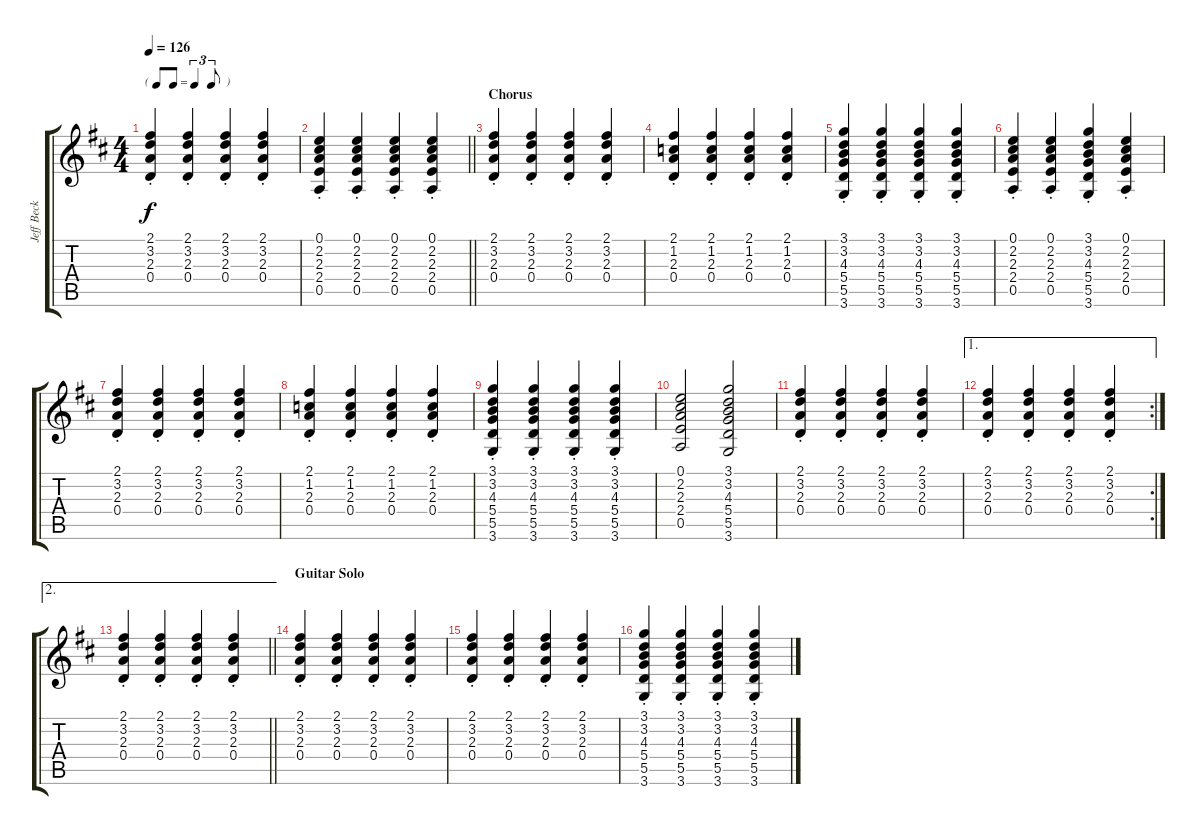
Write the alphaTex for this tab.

\track ("Jeff Beck - Clean Electric Guitar" "Jeff Beck ") {instrument electricguitarclean}
\staff {score tabs}
\tuning (E4 B3 G3 D3 A2 E2) {hide}
\ts (4 4)
\tf triplet8th
\tempo 126
\clef g2
\ks d
(2.1{st} 3.2{st} 2.3{st} 0.4{st}).4{dy f} (2.1{st} 3.2{st} 2.3{st} 0.4{st}).4 (2.1{st} 3.2{st} 2.3{st} 0.4{st}).4 (2.1{st} 3.2{st} 2.3{st} 0.4{st}).4 |
\barLineRight lightlight
(0.1{st} 2.2{st} 2.3{st} 2.4{st} 0.5{st}).4 (0.1{st} 2.2{st} 2.3{st} 2.4{st} 0.5{st}).4 (0.1{st} 2.2{st} 2.3{st} 2.4{st} 0.5{st}).4 (0.1{st} 2.2{st} 2.3{st} 2.4{st} 0.5{st}).4 |
\section ("" "Chorus")
(2.1{st} 3.2{st} 2.3{st} 0.4{st}).4 (2.1{st} 3.2{st} 2.3{st} 0.4{st}).4 (2.1{st} 3.2{st} 2.3{st} 0.4{st}).4 (2.1{st} 3.2{st} 2.3{st} 0.4{st}).4 |
(2.1{st} 1.2{st} 2.3{st} 0.4{st}).4 (2.1{st} 1.2{st} 2.3{st} 0.4{st}).4 (2.1{st} 1.2{st} 2.3{st} 0.4{st}).4 (2.1{st} 1.2{st} 2.3{st} 0.4{st}).4 |
(3.1{st} 3.2{st} 4.3{st} 5.4{st} 5.5{st} 3.6{st}).4 (3.1{st} 3.2{st} 4.3{st} 5.4{st} 5.5{st} 3.6{st}).4 (3.1{st} 3.2{st} 4.3{st} 5.4{st} 5.5{st} 3.6{st}).4 (3.1{st} 3.2{st} 4.3{st} 5.4{st} 5.5{st} 3.6{st}).4 |
(0.1{st} 2.2{st} 2.3{st} 2.4{st} 0.5{st}).4 (0.1{st} 2.2{st} 2.3{st} 2.4{st} 0.5{st}).4 (3.1{st} 3.2{st} 4.3{st} 5.4{st} 5.5{st} 3.6{st}).4 (0.1{st} 2.2{st} 2.3{st} 2.4{st} 0.5{st}).4 |
(2.1{st} 3.2{st} 2.3{st} 0.4{st}).4 (2.1{st} 3.2{st} 2.3{st} 0.4{st}).4 (2.1{st} 3.2{st} 2.3{st} 0.4{st}).4 (2.1{st} 3.2{st} 2.3{st} 0.4{st}).4 |
(2.1{st} 1.2{st} 2.3{st} 0.4{st}).4 (2.1{st} 1.2{st} 2.3{st} 0.4{st}).4 (2.1{st} 1.2{st} 2.3{st} 0.4{st}).4 (2.1{st} 1.2{st} 2.3{st} 0.4{st}).4 |
(3.1{st} 3.2{st} 4.3{st} 5.4{st} 5.5{st} 3.6{st}).4 (3.1{st} 3.2{st} 4.3{st} 5.4{st} 5.5{st} 3.6{st}).4 (3.1{st} 3.2{st} 4.3{st} 5.4{st} 5.5{st} 3.6{st}).4 (3.1{st} 3.2{st} 4.3{st} 5.4{st} 5.5{st} 3.6{st}).4 |
(0.1 2.2 2.3 2.4 0.5).2 (3.1 3.2 4.3 5.4 5.5 3.6).2 |
(2.1{st} 3.2{st} 2.3{st} 0.4{st}).4 (2.1{st} 3.2{st} 2.3{st} 0.4{st}).4 (2.1{st} 3.2{st} 2.3{st} 0.4{st}).4 (2.1{st} 3.2{st} 2.3{st} 0.4{st}).4 |
\ae 1
\rc 2
(2.1{st} 3.2{st} 2.3{st} 0.4{st}).4 (2.1{st} 3.2{st} 2.3{st} 0.4{st}).4 (2.1{st} 3.2{st} 2.3{st} 0.4{st}).4 (2.1{st} 3.2{st} 2.3{st} 0.4{st}).4 |
\ae 2
\barLineRight lightlight
(2.1{st} 3.2{st} 2.3{st} 0.4{st}).4 (2.1{st} 3.2{st} 2.3{st} 0.4{st}).4 (2.1{st} 3.2{st} 2.3{st} 0.4{st}).4 (2.1{st} 3.2{st} 2.3{st} 0.4{st}).4 |
\section ("" "Guitar Solo")
(2.1{st} 3.2{st} 2.3{st} 0.4{st}).4 (2.1{st} 3.2{st} 2.3{st} 0.4{st}).4 (2.1{st} 3.2{st} 2.3{st} 0.4{st}).4 (2.1{st} 3.2{st} 2.3{st} 0.4{st}).4 |
(2.1{st} 3.2{st} 2.3{st} 0.4{st}).4 (2.1{st} 3.2{st} 2.3{st} 0.4{st}).4 (2.1{st} 3.2{st} 2.3{st} 0.4{st}).4 (2.1{st} 3.2{st} 2.3{st} 0.4{st}).4 |
(3.1{st} 3.2{st} 4.3{st} 5.4{st} 5.5{st} 3.6{st}).4 (3.1{st} 3.2{st} 4.3{st} 5.4{st} 5.5{st} 3.6{st}).4 (3.1{st} 3.2{st} 4.3{st} 5.4{st} 5.5{st} 3.6{st}).4 (3.1{st} 3.2{st} 4.3{st} 5.4{st} 5.5{st} 3.6{st}).4
